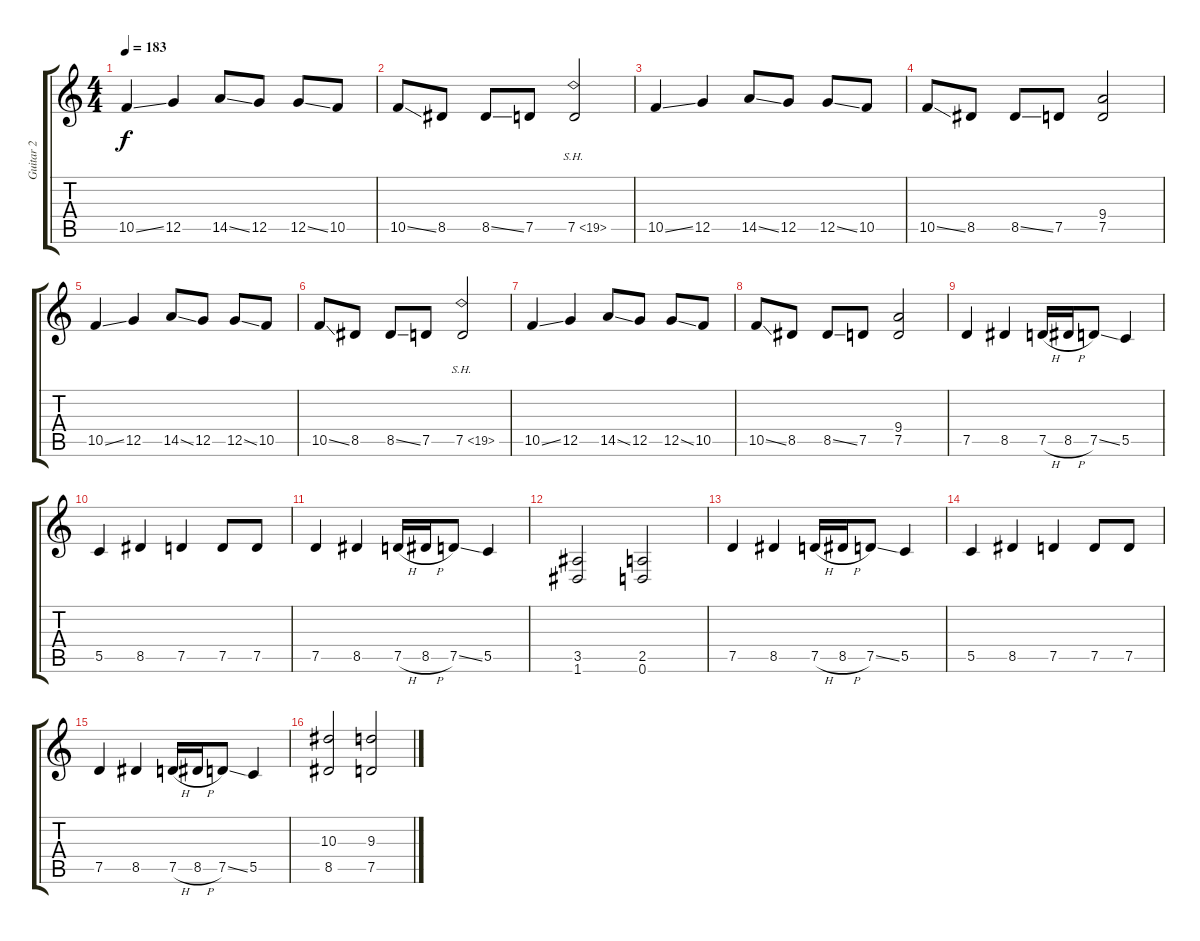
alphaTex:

\track ("Guitar 2" "Guitar 2") {instrument distortionguitar}
\staff {score tabs}
\tuning (D4 A3 F3 C3 G2 D2) {hide}
\ts (4 4)
\tempo 183
\clef g2
\ks c
10.5{ss}.4{dy f} 12.5.4 14.5{ss}.8 12.5.8 12.5{ss}.8 10.5.8 |
10.5{ss}.8 8.5.8 8.5{ss}.8 7.5.8 7.5{sh 12}.2 |
10.5{ss}.4 12.5.4 14.5{ss}.8 12.5.8 12.5{ss}.8 10.5.8 |
10.5{ss}.8 8.5.8 8.5{ss}.8 7.5.8 (9.4 7.5).2 |
10.5{ss}.4 12.5.4 14.5{ss}.8 12.5.8 12.5{ss}.8 10.5.8 |
10.5{ss}.8 8.5.8 8.5{ss}.8 7.5.8 7.5{sh 12}.2 |
10.5{ss}.4 12.5.4 14.5{ss}.8 12.5.8 12.5{ss}.8 10.5.8 |
10.5{ss}.8 8.5.8 8.5{ss}.8 7.5.8 (9.4 7.5).2 |
\section ("" "")
7.5.4 8.5.4 7.5{h}.16 8.5{h}.16 7.5{ss}.8 5.5.4 |
5.5.4 8.5.4 7.5.4 7.5.8 7.5.8 |
7.5.4 8.5.4 7.5{h}.16 8.5{h}.16 7.5{ss}.8 5.5.4 |
(3.5 1.6).2 (2.5 0.6).2 |
7.5.4 8.5.4 7.5{h}.16 8.5{h}.16 7.5{ss}.8 5.5.4 |
5.5.4 8.5.4 7.5.4 7.5.8 7.5.8 |
7.5.4 8.5.4 7.5{h}.16 8.5{h}.16 7.5{ss}.8 5.5.4 |
(10.3 8.5).2 (9.3 7.5).2
